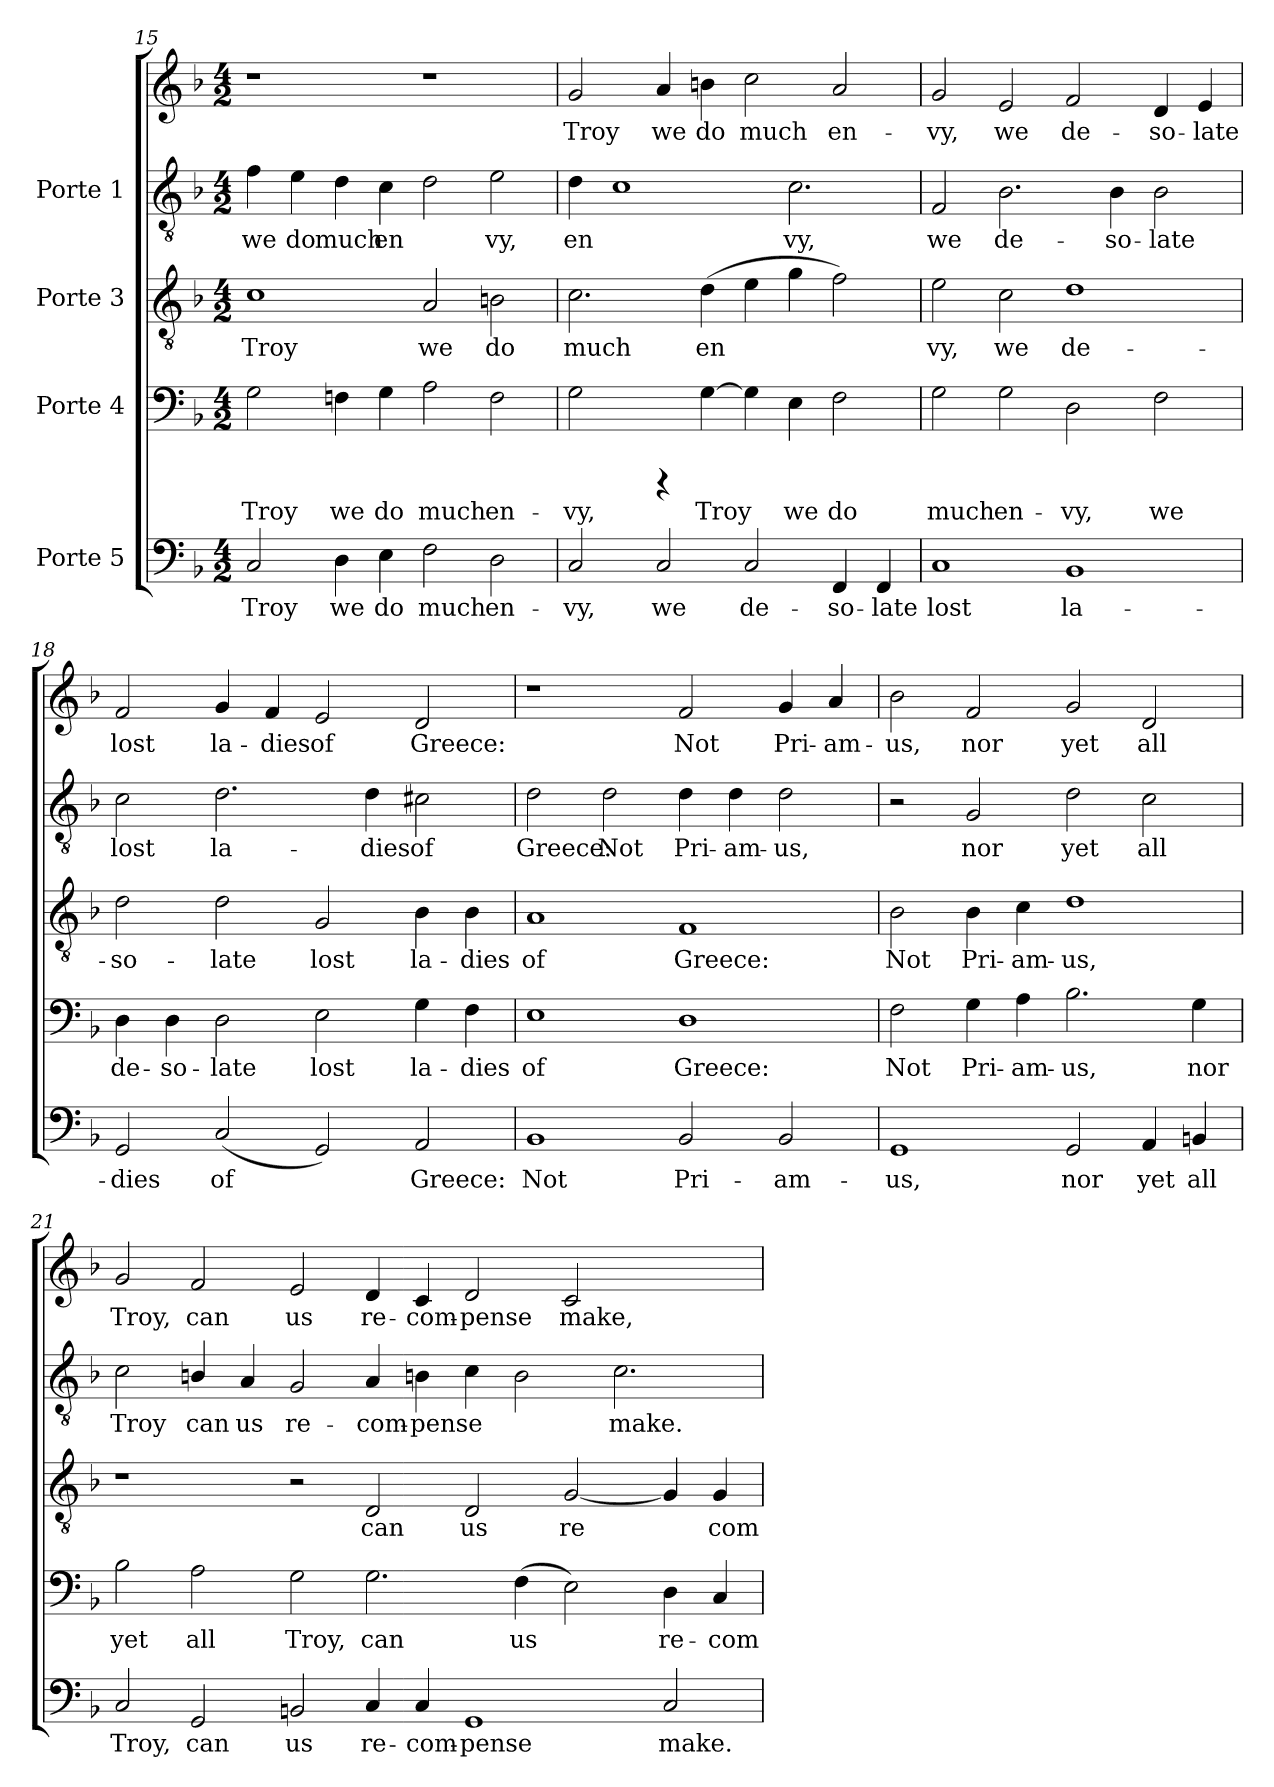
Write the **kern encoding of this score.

**kern	**text	**kern	**text	**kern	**text	**kern	**text	**kern	**text
*part4	*part4	*part3	*part3	*part2	*part2	*part1	*part1	*part1	*part1
*staff5	*staff5	*staff4	*staff4	*staff3	*staff3	*staff2	*staff2	*staff1	*staff1
*I"Porte 5	*	*I"Porte 4	*	*I"Porte 3	*	*I"Porte 1	*	*	*
!!LO:LB:g=z
*clefF4	*	*clefF4	*	*clefGv2	*	*clefGv2	*	*clefG2	*
*k[b-]	*	*k[b-]	*	*k[b-]	*	*k[b-]	*	*k[b-]	*
*F:	*	*F:	*	*F:	*	*F:	*	*F:	*
*M4/2	*	*M4/2	*	*M4/2	*	*M4/2	*	*M4/2	*
=15	=15	=15	=15	=15	=15	=15	=15	=15	=15
!	!LO:LY:b:cj	!	!LO:LY:b:cj	!	!LO:LY:b:cj	!	!LO:LY:b:cj	!	!
2C/	Troy	2G\	Troy	1c	Troy	4f\	we	1r	.
!	!	!	!	!	!	!	!LO:LY:b:cj	!	!
.	.	.	.	.	.	4e\	do	.	.
!	!LO:LY:b:cj	!	!LO:LY:b:cj	!	!	!	!LO:LY:b:cj	!	!
4D\	we	4Fn\	we	.	.	4d\	much	.	.
!	!LO:LY:b:cj	!	!LO:LY:b:cj	!	!	!	!LO:LY:b:cj	!	!
4E\	do	4G\	do	.	.	4c\	en-	.	.
!	!LO:LY:b:cj	!	!LO:LY:b:cj	!	!LO:LY:b:cj	!	!LO:LY:b:cj	!	!
2F\	much	2A\	much	2A/	we	2d\	-	1r	.
!	!LO:LY:b:cj	!	!LO:LY:b:cj	!	!LO:LY:b:cj	!	!LO:LY:b:cj	!	!
2D\	en-	2F\	en-	2Bn\	do	2e\	vy,	.	.
=16	=16	=16	=16	=16	=16	=16	=16	=16	=16
!	!LO:LY:b:cj	!	!LO:LY:b:cj	!	!LO:LY:b:cj	!	!LO:LY:b:cj	!	!LO:LY:b:cj
2C/	-vy,	2G\	-vy,	2.c\	much	4d\	-en-	2g/	Troy
!	!	!	!	!	!	!	!LO:LY:b:cj	!	!
.	.	.	.	.	.	1c	-	.	.
!	!LO:LY:b:cj	!	!	!	!	!	!	!	!LO:LY:b:cj
2C/	we	4rCCC	.	.	.	.	.	4a/	we
!	!	!	!LO:LY:b:cj	!	!LO:LY:b:cj	!	!	!	!LO:LY:b:cj
.	.	[>4G\	Troy	(>4d\	en-	.	.	4bn\	do
!	!LO:LY:b:cj	!	!LO:LY:b:cj	!	!LO:LY:b:cj	!	!	!	!LO:LY:b:cj
2C/	de-	4G\]	.	4e\	--	.	.	2cc\	much
!	!	!	!LO:LY:b:cj	!	!LO:LY:b:cj	!	!LO:LY:b:cj	!	!
.	.	4E\	we	4g\	--	2.c\	vy,	.	.
!	!LO:LY:b:cj	!	!LO:LY:b:cj	!	!LO:LY:b:cj	!	!	!	!LO:LY:b:cj
4FF/	-so-	2F\	do	2f\)	--	.	.	2a/	en-
!	!LO:LY:b:cj	!	!	!	!	!	!	!	!
4FF/	-late	.	.	.	.	.	.	.	.
=17	=17	=17	=17	=17	=17	=17	=17	=17	=17
!	!LO:LY:b:cj	!	!LO:LY:b:cj	!	!LO:LY:b:cj	!	!LO:LY:b:cj	!	!LO:LY:b:cj
1C	lost	2G\	much	2e\	-vy,	2F/	we	2g/	vy,
!	!	!	!LO:LY:b:cj	!	!LO:LY:b:cj	!	!LO:LY:b:cj	!	!LO:LY:b:cj
.	.	2G\	en-	2c\	we	2.B-\	de-	2e/	we
!	!LO:LY:b:cj	!	!LO:LY:b:cj	!	!LO:LY:b:cj	!	!	!	!LO:LY:b:cj
1BB-	la-	2D\	-vy,	1d	de-	.	.	2f/	de-
!	!	!	!	!	!	!	!LO:LY:b:cj	!	!
.	.	.	.	.	.	4B-\	-so-	.	.
!	!	!	!LO:LY:b:cj	!	!	!	!LO:LY:b:cj	!	!LO:LY:b:cj
.	.	2F\	we	.	.	2B-\	-late	4d/	-so-
!	!	!	!	!	!	!	!	!	!LO:LY:b:cj
.	.	.	.	.	.	.	.	4e/	-late
!!LO:LB:g=z
=18	=18	=18	=18	=18	=18	=18	=18	=18	=18
!	!LO:LY:b:cj	!	!LO:LY:b:cj	!	!LO:LY:b:cj	!	!LO:LY:b:cj	!	!LO:LY:b:cj
2GG/	-dies	4D\	de-	2d\	-so-	2c\	lost	2f/	lost
!	!	!	!LO:LY:b:cj	!	!	!	!	!	!
.	.	4D\	-so-	.	.	.	.	.	.
!	!LO:LY:b:cj	!	!LO:LY:b:cj	!	!LO:LY:b:cj	!	!LO:LY:b:cj	!	!LO:LY:b:cj
(<2C/	of	2D\	-late	2d\	-late	2.d\	la-	4g/	la-
!	!	!	!	!	!	!	!	!	!LO:LY:b:cj
.	.	.	.	.	.	.	.	4f/	-dies
!	!LO:LY:b:cj	!	!LO:LY:b:cj	!	!LO:LY:b:cj	!	!	!	!LO:LY:b:cj
2GG/)	.	2E\	lost	2G/	lost	.	.	2e/	of
!	!	!	!	!	!	!	!LO:LY:b:cj	!	!
.	.	.	.	.	.	4d\	-dies	.	.
!	!LO:LY:b:cj	!	!LO:LY:b:cj	!	!LO:LY:b:cj	!	!LO:LY:b:cj	!	!LO:LY:b:cj
2AA/	Greece:	4G\	la-	4B-\	la-	2c#X\	of	2d/	Greece:
!	!	!	!LO:LY:b:cj	!	!LO:LY:b:cj	!	!	!	!
.	.	4F\	-dies	4B-\	-dies	.	.	.	.
=19	=19	=19	=19	=19	=19	=19	=19	=19	=19
!	!LO:LY:b:cj	!	!LO:LY:b:cj	!	!LO:LY:b:cj	!	!LO:LY:b:cj	!	!
1BB-	Not	1E	of	1A	of	2d\	-Greece:	1r	.
!	!	!	!	!	!	!	!LO:LY:b:cj	!	!
.	.	.	.	.	.	2d\	Not	.	.
!	!LO:LY:b:cj	!	!LO:LY:b:cj	!	!LO:LY:b:cj	!	!LO:LY:b:cj	!	!LO:LY:b:cj
2BB-/	Pri-	1D	Greece:	1F	Greece:	4d\	Pri-	2f/	Not
!	!	!	!	!	!	!	!LO:LY:b:cj	!	!
.	.	.	.	.	.	4d\	-am-	.	.
!	!LO:LY:b:cj	!	!	!	!	!	!LO:LY:b:cj	!	!LO:LY:b:cj
2BB-/	-am-	.	.	.	.	2d\	-us,	4g/	Pri-
!	!	!	!	!	!	!	!	!	!LO:LY:b:cj
.	.	.	.	.	.	.	.	4a/	-am-
=20	=20	=20	=20	=20	=20	=20	=20	=20	=20
!	!LO:LY:b:cj	!	!LO:LY:b:cj	!	!LO:LY:b:cj	!	!	!	!LO:LY:b:cj
1GG	-us,	2F\	Not	2B-\	Not	2r	.	2b-\	us,
!	!	!	!LO:LY:b:cj	!	!LO:LY:b:cj	!	!LO:LY:b:cj	!	!LO:LY:b:cj
.	.	4G\	Pri-	4B-\	Pri-	2G/	nor	2f/	nor
!	!	!	!LO:LY:b:cj	!	!LO:LY:b:cj	!	!	!	!
.	.	4A\	-am-	4c\	-am-	.	.	.	.
!	!LO:LY:b:cj	!	!LO:LY:b:cj	!	!LO:LY:b:cj	!	!LO:LY:b:cj	!	!LO:LY:b:cj
2GG/	nor	2.B-\	-us,	1d	-us,	2d\	yet	2g/	yet
!	!LO:LY:b:cj	!	!	!	!	!	!LO:LY:b:cj	!	!LO:LY:b:cj
4AA/	yet	.	.	.	.	2c\	all	2d/	all
!	!LO:LY:b:cj	!	!LO:LY:b:cj	!	!	!	!	!	!
4BBn/	all	4G\	nor	.	.	.	.	.	.
!!LO:PB:g=z
=21	=21	=21	=21	=21	=21	=21	=21	=21	=21
!	!LO:LY:b:cj	!	!LO:LY:b:cj	!	!	!	!LO:LY:b:cj	!	!LO:LY:b:cj
2C/	Troy,	2B-\	yet	1r	.	2c\	Troy	2g/	Troy,
!	!LO:LY:b:cj	!	!LO:LY:b:cj	!	!	!	!LO:LY:b:cj	!	!LO:LY:b:cj
2GG/	can	2A\	all	.	.	4Bn/	can	2f/	can
!	!	!	!	!	!	!	!LO:LY:b:cj	!	!
.	.	.	.	.	.	4A/	us	.	.
!	!LO:LY:b:cj	!	!LO:LY:b:cj	!	!	!	!LO:LY:b:cj	!	!LO:LY:b:cj
2BBn/	us	2G\	Troy,	2r	.	2G/	re-	2e/	us
!	!LO:LY:b:cj	!	!LO:LY:b:cj	!	!LO:LY:b:cj	!	!LO:LY:b:cj	!	!LO:LY:b:cj
4C/	re-	2.G\	can	2D/	can	4A/	-com-	4d/	re-
!	!LO:LY:b:cj	!	!	!	!	!	!LO:LY:b:cj	!	!LO:LY:b:cj
4C/	-com-	.	.	.	.	4Bn\	-pense	4c/	-com-
!	!LO:LY:b:cj	!	!	!	!LO:LY:b:cj	!	!LO:LY:b:cj	!	!LO:LY:b:cj
1GG	-pense	.	.	2D/	us	4c\	.	2d/	-pense
!	!	!	!LO:LY:b:cj	!	!	!	!LO:LY:b:cj	!	!
.	.	(>4F\	us	.	.	2B\	.	.	.
!	!	!	!LO:LY:b:cj	!	!LO:LY:b:cj	!	!	!	!LO:LY:b:cj
.	.	2E\)	.	[<2G/	re-	.	.	2c/	make,
!	!	!	!	!	!	!	!LO:LY:b:cj	!	!
.	.	.	.	.	.	2.c\	make.	.	.
!	!LO:LY:b:cj	!	!LO:LY:b:cj	!	!LO:LY:b:cj	!	!	!	!
2C/	make.	4D\	re-	4G/]	-	.	.	2ryy	.
!	!	!	!LO:LY:b:cj	!	!LO:LY:b:cj	!	!	!	!
.	.	4C/	-com-	4G/	com-	.	.	.	.
=	=	=	=	=	=	=	=	=	=
*-	*-	*-	*-	*-	*-	*-	*-	*-	*-
